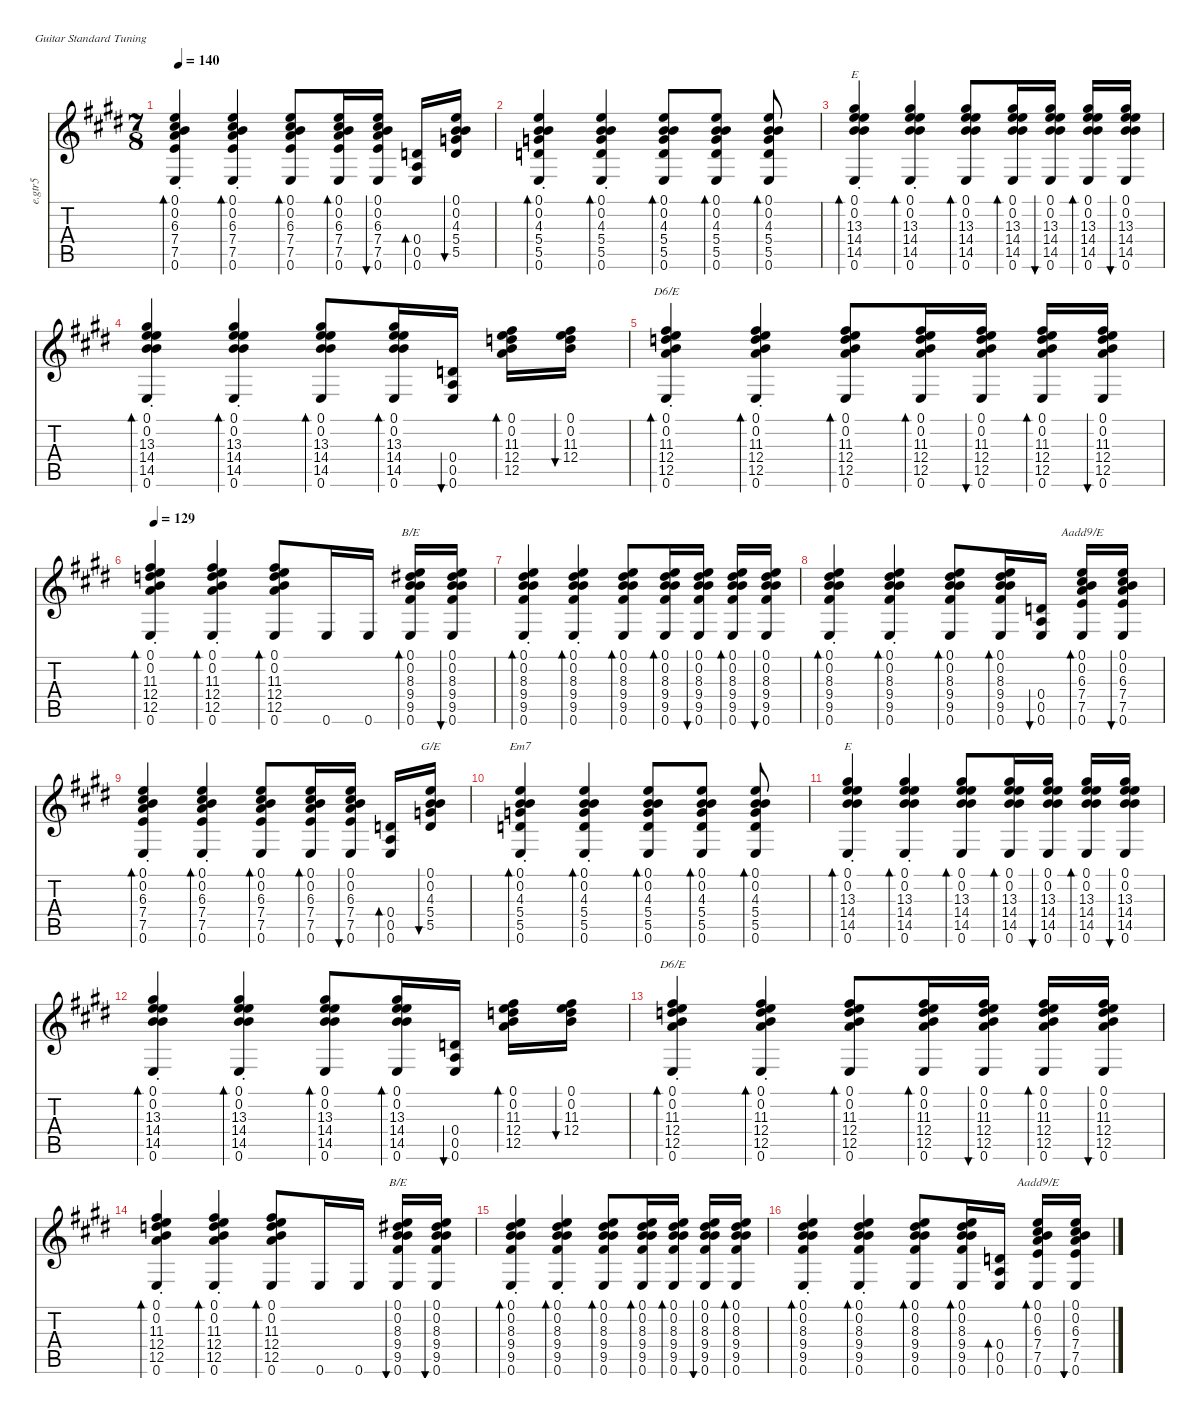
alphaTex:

\defaultSystemsLayout 4
\hideDynamics
\bracketExtendMode nobrackets
\track ("E.Guitar V" "e.gtr5") {instrument distortionguitar}
\staff {score tabs}
\tuning (E4 B3 G3 D3 A2 E2)
\chord ("E" 12 12 13 14 14 12) {firstfret 13 showdiagram false showfingering false}
\chord ("D6/E" 10 10 11 12 12 10) {firstfret 11 showdiagram false showfingering false}
\chord ("B/E" 7 7 8 9 9 7) {firstfret 8 showdiagram false showfingering false}
\chord ("Aadd9/E" 5 5 6 7 7 5) {firstfret 6 showdiagram false showfingering false}
\chord ("G/E" 0 0 4 5 5 0) {showdiagram false showfingering false}
\chord ("Em7" 0 0 4 5 5 0) {showdiagram false showfingering false}
\ts (7 8)
\tempo 140
\clef g2
\ks e
(0.6{st acc forcenatural} 7.5{st acc forcenatural} 7.4{st acc forcenatural} 6.3{st acc #} 0.2{st acc forcenatural} 0.1{st acc forcenatural}).4{bd 93 dy mf beam Up} (0.6{st acc forcenatural} 7.5{st acc forcenatural} 7.4{st acc forcenatural} 6.3{st acc #} 0.2{st acc forcenatural} 0.1{st acc forcenatural}).4{bd 93 beam Up} (0.6{acc forcenatural} 7.5{acc forcenatural} 7.4{acc forcenatural} 6.3{acc #} 0.2{acc forcenatural} 0.1{acc forcenatural}).8{bd 93 beam Up beam merge} (0.6{acc forcenatural} 7.5{acc forcenatural} 7.4{acc forcenatural} 6.3{acc #} 0.2{acc forcenatural} 0.1{acc forcenatural}).16{bd 93 beam Up} (0.6{acc forcenatural} 7.5{acc forcenatural} 7.4{acc forcenatural} 6.3{acc #} 0.2{acc forcenatural} 0.1{acc forcenatural}).16{bu 93 beam Up beam split} (0.6{acc forcenatural} 0.5{acc forcenatural} 0.4{acc forcenatural}).16{bd 93 beam Up} (5.4{acc forcenatural} 4.3{acc forcenatural} 0.2{acc forcenatural} 0.1{acc forcenatural} 5.5{acc forcenatural}).16{bu 93 beam Up} |
(0.1{st acc forcenatural} 0.2{st acc forcenatural} 4.3{st acc forcenatural} 5.4{st acc forcenatural} 5.5{st acc forcenatural} 0.6{st acc forcenatural}).4{bd 93 beam Up} (0.1{st acc forcenatural} 0.2{st acc forcenatural} 4.3{st acc forcenatural} 5.4{st acc forcenatural} 5.5{st acc forcenatural} 0.6{st acc forcenatural}).4{bd 93 beam Up} (0.1{acc forcenatural} 0.2{acc forcenatural} 4.3{acc forcenatural} 5.4{acc forcenatural} 5.5{acc forcenatural} 0.6{acc forcenatural}).8{bd 93 beam Up beam merge} (0.1{acc forcenatural} 0.2{acc forcenatural} 4.3{acc forcenatural} 5.4{acc forcenatural} 5.5{acc forcenatural} 0.6{acc forcenatural}).8{bd 93 beam Up beam split} (0.1{acc forcenatural} 0.2{acc forcenatural} 4.3{acc forcenatural} 5.4{acc forcenatural} 5.5{acc forcenatural} 0.6{acc forcenatural}).8{bd 93 beam Up} |
(0.6{st acc forcenatural} 14.5{st acc forcenatural} 14.4{st acc forcenatural} 13.3{st acc #} 0.2{st acc forcenatural} 0.1{st acc forcenatural}).4{bd 93 ch "E" beam Up} (0.6{st acc forcenatural} 14.5{st acc forcenatural} 14.4{st acc forcenatural} 13.3{st acc #} 0.2{st acc forcenatural} 0.1{st acc forcenatural}).4{bd 93 beam Up} (0.6{acc forcenatural} 14.5{acc forcenatural} 14.4{acc forcenatural} 13.3{acc #} 0.2{acc forcenatural} 0.1{acc forcenatural}).8{bd 93 beam Up beam merge} (0.6{acc forcenatural} 14.5{acc forcenatural} 14.4{acc forcenatural} 13.3{acc #} 0.2{acc forcenatural} 0.1{acc forcenatural}).16{bd 93 beam Up} (0.6{acc forcenatural} 14.5{acc forcenatural} 14.4{acc forcenatural} 13.3{acc #} 0.2{acc forcenatural} 0.1{acc forcenatural}).16{bu 93 beam Up beam split} (0.6{acc forcenatural} 14.5{acc forcenatural} 14.4{acc forcenatural} 13.3{acc #} 0.2{acc forcenatural} 0.1{acc forcenatural}).16{bd 93 beam Up} (0.6{acc forcenatural} 14.5{acc forcenatural} 14.4{acc forcenatural} 13.3{acc #} 0.2{acc forcenatural} 0.1{acc forcenatural}).16{bu 93 beam Up} |
(0.6{st acc forcenatural} 14.5{st acc forcenatural} 14.4{st acc forcenatural} 13.3{st acc #} 0.2{st acc forcenatural} 0.1{st acc forcenatural}).4{bd 93 beam Up} (0.6{st acc forcenatural} 14.5{st acc forcenatural} 14.4{st acc forcenatural} 13.3{st acc #} 0.2{st acc forcenatural} 0.1{st acc forcenatural}).4{bd 93 beam Up} (0.6{acc forcenatural} 14.5{acc forcenatural} 14.4{acc forcenatural} 13.3{acc #} 0.2{acc forcenatural} 0.1{acc forcenatural}).8{bd 93 beam Up beam merge} (0.6{acc forcenatural} 14.5{acc forcenatural} 14.4{acc forcenatural} 13.3{acc #} 0.2{acc forcenatural} 0.1{acc forcenatural}).16{bd 93 beam Up beam merge} (0.6{acc forcenatural} 0.5{acc forcenatural} 0.4{acc forcenatural}).16{bu 93 beam Up beam split} (12.4{acc forcenatural} 11.3{acc #} 0.2{acc forcenatural} 0.1{acc forcenatural} 12.5{acc forcenatural}).16{bd 93 beam Down} (12.4{acc forcenatural} 11.3{acc #} 0.2{acc forcenatural} 0.1{acc forcenatural}).16{bu 93 beam Down} |
(0.6{st acc forcenatural} 12.5{st acc forcenatural} 12.4{st acc forcenatural} 11.3{st acc #} 0.2{st acc forcenatural} 0.1{st acc forcenatural}).4{bd 93 ch "D6/E" beam Up} (0.6{st acc forcenatural} 12.5{st acc forcenatural} 12.4{st acc forcenatural} 11.3{st acc #} 0.2{st acc forcenatural} 0.1{st acc forcenatural}).4{bd 93 beam Up} (0.6{acc forcenatural} 12.5{acc forcenatural} 12.4{acc forcenatural} 11.3{acc #} 0.2{acc forcenatural} 0.1{acc forcenatural}).8{bd 93 beam Up beam merge} (0.6{acc forcenatural} 12.5{acc forcenatural} 12.4{acc forcenatural} 11.3{acc #} 0.2{acc forcenatural} 0.1{acc forcenatural}).16{bd 93 beam Up} (0.6{acc forcenatural} 12.5{acc forcenatural} 12.4{acc forcenatural} 11.3{acc #} 0.2{acc forcenatural} 0.1{acc forcenatural}).16{bu 93 beam Up beam split} (0.6{acc forcenatural} 12.5{acc forcenatural} 12.4{acc forcenatural} 11.3{acc #} 0.2{acc forcenatural} 0.1{acc forcenatural}).16{bd 93 beam Up} (0.6{acc forcenatural} 12.5{acc forcenatural} 12.4{acc forcenatural} 11.3{acc #} 0.2{acc forcenatural} 0.1{acc forcenatural}).16{bu 93 beam Up} |
\tempo 129
(0.6{st acc forcenatural} 12.5{st acc forcenatural} 12.4{st acc forcenatural} 11.3{st acc #} 0.2{st acc forcenatural} 0.1{st acc forcenatural}).4{bd 93 beam Up} (0.6{st acc forcenatural} 12.5{st acc forcenatural} 12.4{st acc forcenatural} 11.3{st acc #} 0.2{st acc forcenatural} 0.1{st acc forcenatural}).4{bd 93 beam Up} (0.6{acc forcenatural} 12.5{acc forcenatural} 12.4{acc forcenatural} 11.3{acc #} 0.2{acc forcenatural} 0.1{acc forcenatural}).8{bd 93 beam Up beam merge} 0.6{acc forcenatural}.16{beam Up beam merge} 0.6{acc forcenatural}.16{beam Up beam split} (0.6{acc forcenatural} 9.5{acc #} 9.4{acc forcenatural} 8.3{acc #} 0.2{acc forcenatural} 0.1{acc forcenatural}).16{bd 93 ch "B/E" beam Up} (0.6{acc forcenatural} 9.5{acc #} 9.4{acc forcenatural} 8.3{acc #} 0.2{acc forcenatural} 0.1{acc forcenatural}).16{bu 93 beam Up} |
(0.6{st acc forcenatural} 9.5{st acc #} 9.4{st acc forcenatural} 8.3{st acc #} 0.2{st acc forcenatural} 0.1{st acc forcenatural}).4{bd 93 beam Up} (0.6{st acc forcenatural} 9.5{st acc #} 9.4{st acc forcenatural} 8.3{st acc #} 0.2{st acc forcenatural} 0.1{st acc forcenatural}).4{bd 93 beam Up} (0.6{acc forcenatural} 9.5{acc #} 9.4{acc forcenatural} 8.3{acc #} 0.2{acc forcenatural} 0.1{acc forcenatural}).8{bd 93 beam Up beam merge} (0.6{acc forcenatural} 9.5{acc #} 9.4{acc forcenatural} 8.3{acc #} 0.2{acc forcenatural} 0.1{acc forcenatural}).16{bd 93 beam Up} (0.6{acc forcenatural} 9.5{acc #} 9.4{acc forcenatural} 8.3{acc #} 0.2{acc forcenatural} 0.1{acc forcenatural}).16{bu 93 beam Up beam split} (0.6{acc forcenatural} 9.5{acc #} 9.4{acc forcenatural} 8.3{acc #} 0.2{acc forcenatural} 0.1{acc forcenatural}).16{bd 93 beam Up} (0.6{acc forcenatural} 9.5{acc #} 9.4{acc forcenatural} 8.3{acc #} 0.2{acc forcenatural} 0.1{acc forcenatural}).16{bu 93 beam Up} |
(0.6{st acc forcenatural} 9.5{st acc #} 9.4{st acc forcenatural} 8.3{st acc #} 0.2{st acc forcenatural} 0.1{st acc forcenatural}).4{bd 93 beam Up} (0.6{st acc forcenatural} 9.5{st acc #} 9.4{st acc forcenatural} 8.3{st acc #} 0.2{st acc forcenatural} 0.1{st acc forcenatural}).4{bd 93 beam Up} (0.6{acc forcenatural} 9.5{acc #} 9.4{acc forcenatural} 8.3{acc #} 0.2{acc forcenatural} 0.1{acc forcenatural}).8{bd 93 beam Up beam merge} (0.6{acc forcenatural} 9.5{acc #} 9.4{acc forcenatural} 8.3{acc #} 0.2{acc forcenatural} 0.1{acc forcenatural}).16{bd 93 beam Up} (0.6{acc forcenatural} 0.5{acc forcenatural} 0.4{acc forcenatural}).16{bu 93 beam Up beam split} (0.6{acc forcenatural} 7.5{acc forcenatural} 7.4{acc forcenatural} 6.3{acc #} 0.2{acc forcenatural} 0.1{acc forcenatural}).16{bd 93 ch "Aadd9/E" beam Up beam merge} (0.6{acc forcenatural} 7.5{acc forcenatural} 7.4{acc forcenatural} 6.3{acc #} 0.2{acc forcenatural} 0.1{acc forcenatural}).16{bu 93 beam Up beam split} |
(0.6{st acc forcenatural} 7.5{st acc forcenatural} 7.4{st acc forcenatural} 6.3{st acc #} 0.2{st acc forcenatural} 0.1{st acc forcenatural}).4{bd 93 beam Up} (0.6{st acc forcenatural} 7.5{st acc forcenatural} 7.4{st acc forcenatural} 6.3{st acc #} 0.2{st acc forcenatural} 0.1{st acc forcenatural}).4{bd 93 beam Up} (0.6{acc forcenatural} 7.5{acc forcenatural} 7.4{acc forcenatural} 6.3{acc #} 0.2{acc forcenatural} 0.1{acc forcenatural}).8{bd 93 beam Up beam merge} (0.6{acc forcenatural} 7.5{acc forcenatural} 7.4{acc forcenatural} 6.3{acc #} 0.2{acc forcenatural} 0.1{acc forcenatural}).16{bd 93 beam Up} (0.6{acc forcenatural} 7.5{acc forcenatural} 7.4{acc forcenatural} 6.3{acc #} 0.2{acc forcenatural} 0.1{acc forcenatural}).16{bu 93 beam Up beam split} (0.6{acc forcenatural} 0.5{acc forcenatural} 0.4{acc forcenatural}).16{bd 93 beam Up beam merge} (5.5{acc forcenatural} 5.4{acc forcenatural} 4.3{acc forcenatural} 0.2{acc forcenatural} 0.1{acc forcenatural}).16{bu 93 ch "G/E" beam Up beam split} |
(0.6{st acc forcenatural} 5.5{st acc forcenatural} 5.4{st acc forcenatural} 4.3{st acc forcenatural} 0.2{st acc forcenatural} 0.1{st acc forcenatural}).4{bd 93 ch "Em7" beam Up} (0.6{st acc forcenatural} 5.5{st acc forcenatural} 5.4{st acc forcenatural} 4.3{st acc forcenatural} 0.2{st acc forcenatural} 0.1{st acc forcenatural}).4{bd 93 beam Up} (0.6{acc forcenatural} 5.5{acc forcenatural} 5.4{acc forcenatural} 4.3{acc forcenatural} 0.2{acc forcenatural} 0.1{acc forcenatural}).8{bd 93 beam Up beam merge} (0.6{acc forcenatural} 5.5{acc forcenatural} 5.4{acc forcenatural} 4.3{acc forcenatural} 0.2{acc forcenatural} 0.1{acc forcenatural}).8{bd 93 beam Up beam split} (0.6{acc forcenatural} 5.5{acc forcenatural} 5.4{acc forcenatural} 4.3{acc forcenatural} 0.2{acc forcenatural} 0.1{acc forcenatural}).8{bd 93 beam Up} |
(0.6{st acc forcenatural} 14.5{st acc forcenatural} 14.4{st acc forcenatural} 13.3{st acc #} 0.2{st acc forcenatural} 0.1{st acc forcenatural}).4{bd 93 ch "E" beam Up} (0.6{st acc forcenatural} 14.5{st acc forcenatural} 14.4{st acc forcenatural} 13.3{st acc #} 0.2{st acc forcenatural} 0.1{st acc forcenatural}).4{bd 93 beam Up} (0.6{acc forcenatural} 14.5{acc forcenatural} 14.4{acc forcenatural} 13.3{acc #} 0.2{acc forcenatural} 0.1{acc forcenatural}).8{bd 93 beam Up beam merge} (0.6{acc forcenatural} 14.5{acc forcenatural} 14.4{acc forcenatural} 13.3{acc #} 0.2{acc forcenatural} 0.1{acc forcenatural}).16{bd 93 beam Up} (0.6{acc forcenatural} 14.5{acc forcenatural} 14.4{acc forcenatural} 13.3{acc #} 0.2{acc forcenatural} 0.1{acc forcenatural}).16{bu 93 beam Up beam split} (0.6{acc forcenatural} 14.5{acc forcenatural} 14.4{acc forcenatural} 13.3{acc #} 0.2{acc forcenatural} 0.1{acc forcenatural}).16{bd 93 beam Up} (0.6{acc forcenatural} 14.5{acc forcenatural} 14.4{acc forcenatural} 13.3{acc #} 0.2{acc forcenatural} 0.1{acc forcenatural}).16{bu 93 beam Up} |
(0.6{st acc forcenatural} 14.5{st acc forcenatural} 14.4{st acc forcenatural} 13.3{st acc #} 0.2{st acc forcenatural} 0.1{st acc forcenatural}).4{bd 93 beam Up} (0.6{st acc forcenatural} 14.5{st acc forcenatural} 14.4{st acc forcenatural} 13.3{st acc #} 0.2{st acc forcenatural} 0.1{st acc forcenatural}).4{bd 93 beam Up} (0.6{acc forcenatural} 14.5{acc forcenatural} 14.4{acc forcenatural} 13.3{acc #} 0.2{acc forcenatural} 0.1{acc forcenatural}).8{bd 93 beam Up beam merge} (0.6{acc forcenatural} 14.5{acc forcenatural} 14.4{acc forcenatural} 13.3{acc #} 0.2{acc forcenatural} 0.1{acc forcenatural}).16{bd 93 beam Up} (0.6{acc forcenatural} 0.5{acc forcenatural} 0.4{acc forcenatural}).16{bu 93 beam Up beam split} (12.5{acc forcenatural} 12.4{acc forcenatural} 11.3{acc #} 0.2{acc forcenatural} 0.1{acc forcenatural}).16{bd 93 beam Down} (12.4{acc forcenatural} 11.3{acc #} 0.2{acc forcenatural} 0.1{acc forcenatural}).16{bu 93 beam Down} |
(0.6{st acc forcenatural} 12.5{st acc forcenatural} 12.4{st acc forcenatural} 11.3{st acc #} 0.2{st acc forcenatural} 0.1{st acc forcenatural}).4{bd 93 ch "D6/E" beam Up} (0.6{st acc forcenatural} 12.5{st acc forcenatural} 12.4{st acc forcenatural} 11.3{st acc #} 0.2{st acc forcenatural} 0.1{st acc forcenatural}).4{bd 93 beam Up} (0.6{acc forcenatural} 12.5{acc forcenatural} 12.4{acc forcenatural} 11.3{acc #} 0.2{acc forcenatural} 0.1{acc forcenatural}).8{bd 93 beam Up beam merge} (0.6{acc forcenatural} 12.5{acc forcenatural} 12.4{acc forcenatural} 11.3{acc #} 0.2{acc forcenatural} 0.1{acc forcenatural}).16{bd 93 beam Up} (0.6{acc forcenatural} 12.5{acc forcenatural} 12.4{acc forcenatural} 11.3{acc #} 0.2{acc forcenatural} 0.1{acc forcenatural}).16{bu 93 beam Up beam split} (0.6{acc forcenatural} 12.5{acc forcenatural} 12.4{acc forcenatural} 11.3{acc #} 0.2{acc forcenatural} 0.1{acc forcenatural}).16{bd 93 beam Up} (0.6{acc forcenatural} 12.5{acc forcenatural} 12.4{acc forcenatural} 11.3{acc #} 0.2{acc forcenatural} 0.1{acc forcenatural}).16{bu 93 beam Up} |
(0.6{st acc forcenatural} 12.5{st acc forcenatural} 12.4{st acc forcenatural} 11.3{st acc #} 0.2{st acc forcenatural} 0.1{st acc forcenatural}).4{bd 93 beam Up} (0.6{st acc forcenatural} 12.5{st acc forcenatural} 12.4{st acc forcenatural} 11.3{st acc #} 0.2{st acc forcenatural} 0.1{st acc forcenatural}).4{bd 93 beam Up} (0.6{acc forcenatural} 12.5{acc forcenatural} 12.4{acc forcenatural} 11.3{acc #} 0.2{acc forcenatural} 0.1{acc forcenatural}).8{bd 93 beam Up beam merge} 0.6{acc forcenatural}.16{beam Up} 0.6{acc forcenatural}.16{beam Up beam split} (0.6{acc forcenatural} 9.5{acc #} 9.4{acc forcenatural} 8.3{acc #} 0.2{acc forcenatural} 0.1{acc forcenatural}).16{bu 93 ch "B/E" beam Up} (0.6{acc forcenatural} 9.5{acc #} 9.4{acc forcenatural} 8.3{acc #} 0.2{acc forcenatural} 0.1{acc forcenatural}).16{bu 93 beam Up} |
(0.6{st acc forcenatural} 9.5{st acc #} 9.4{st acc forcenatural} 8.3{st acc #} 0.2{st acc forcenatural} 0.1{st acc forcenatural}).4{bd 93 beam Up} (0.6{st acc forcenatural} 9.5{st acc #} 9.4{st acc forcenatural} 8.3{st acc #} 0.2{st acc forcenatural} 0.1{st acc forcenatural}).4{bd 93 beam Up} (0.6{acc forcenatural} 9.5{acc #} 9.4{acc forcenatural} 8.3{acc #} 0.2{acc forcenatural} 0.1{acc forcenatural}).8{bd 93 beam Up beam merge} (0.6{acc forcenatural} 9.5{acc #} 9.4{acc forcenatural} 8.3{acc #} 0.2{acc forcenatural} 0.1{acc forcenatural}).16{bd 93 beam Up} (0.6{acc forcenatural} 9.5{acc #} 9.4{acc forcenatural} 8.3{acc #} 0.2{acc forcenatural} 0.1{acc forcenatural}).16{bd 93 beam Up beam split} (0.6{acc forcenatural} 9.5{acc #} 9.4{acc forcenatural} 8.3{acc #} 0.2{acc forcenatural} 0.1{acc forcenatural}).16{bu 93 beam Up} (0.6{acc forcenatural} 9.5{acc #} 9.4{acc forcenatural} 8.3{acc #} 0.2{acc forcenatural} 0.1{acc forcenatural}).16{bd 93 beam Up} |
(0.6{st acc forcenatural} 9.5{st acc #} 9.4{st acc forcenatural} 8.3{st acc #} 0.2{st acc forcenatural} 0.1{st acc forcenatural}).4{bd 93 beam Up} (0.6{st acc forcenatural} 9.5{st acc #} 9.4{st acc forcenatural} 8.3{st acc #} 0.2{st acc forcenatural} 0.1{st acc forcenatural}).4{bd 93 beam Up} (0.6{acc forcenatural} 9.5{acc #} 9.4{acc forcenatural} 8.3{acc #} 0.2{acc forcenatural} 0.1{acc forcenatural}).8{bd 93 beam Up beam merge} (0.6{acc forcenatural} 9.5{acc #} 9.4{acc forcenatural} 8.3{acc #} 0.2{acc forcenatural} 0.1{acc forcenatural}).16{bd 93 beam Up} (0.6{acc forcenatural} 0.5{acc forcenatural} 0.4{acc forcenatural}).16{bd 93 beam Up beam split} (0.6{acc forcenatural} 7.5{acc forcenatural} 7.4{acc forcenatural} 6.3{acc #} 0.2{acc forcenatural} 0.1{acc forcenatural}).16{bd 93 ch "Aadd9/E" beam Up} (0.6{acc forcenatural} 7.5{acc forcenatural} 7.4{acc forcenatural} 6.3{acc #} 0.2{acc forcenatural} 0.1{acc forcenatural}).16{bu 93 beam Up}
